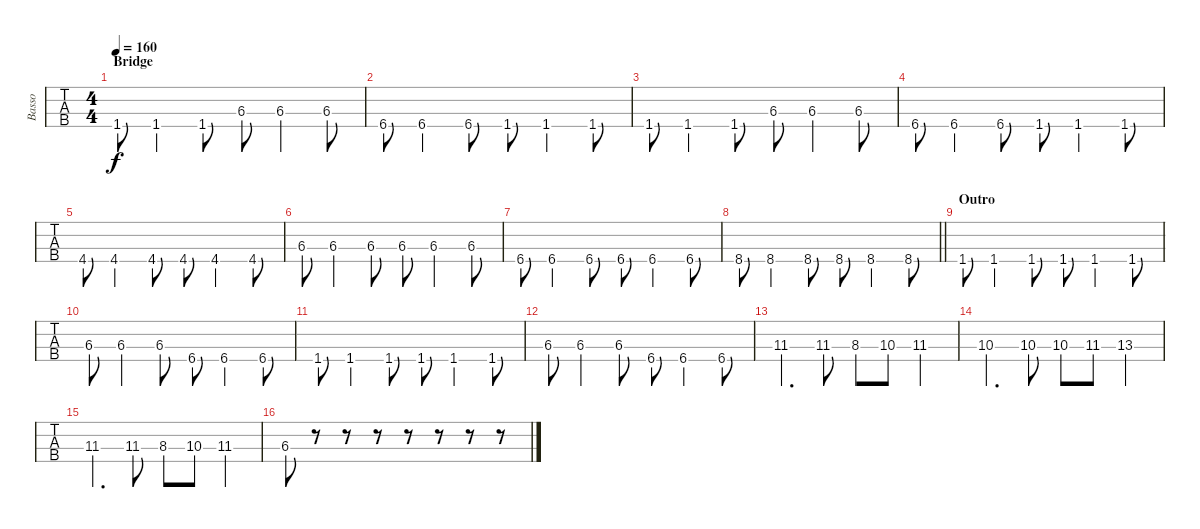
\track ("Basso" "Basso") {instrument electricbassfinger}
\staff {tabs}
\tuning (G2 D2 A1 E1) {hide}
\ts (4 4)
\section ("" "Bridge")
\tempo 160
\clef f4
\ks c
1.4.8{dy f} 1.4.4 1.4.8 6.3.8 6.3.4 6.3.8 |
6.4.8 6.4.4 6.4.8 1.4.8 1.4.4 1.4.8 |
1.4.8 1.4.4 1.4.8 6.3.8 6.3.4 6.3.8 |
6.4.8 6.4.4 6.4.8 1.4.8 1.4.4 1.4.8 |
4.4.8 4.4.4 4.4.8 4.4.8 4.4.4 4.4.8 |
6.3.8 6.3.4 6.3.8 6.3.8 6.3.4 6.3.8 |
6.4.8 6.4.4 6.4.8 6.4.8 6.4.4 6.4.8 |
\barLineRight lightlight
8.4.8 8.4.4 8.4.8 8.4.8 8.4.4 8.4.8 |
\section ("" "Outro")
1.4.8 1.4.4 1.4.8 1.4.8 1.4.4 1.4.8 |
6.3.8 6.3.4 6.3.8 6.4.8 6.4.4 6.4.8 |
1.4.8 1.4.4 1.4.8 1.4.8 1.4.4 1.4.8 |
6.3.8 6.3.4 6.3.8 6.4.8 6.4.4 6.4.8 |
11.3.4{d} 11.3.8 8.3.8 10.3.8 11.3.4 |
10.3.4{d} 10.3.8 10.3.8 11.3.8 13.3.4 |
11.3.4{d} 11.3.8 8.3.8 10.3.8 11.3.4 |
6.3.8 r.8 r.8 r.8 r.8 r.8 r.8 r.8
